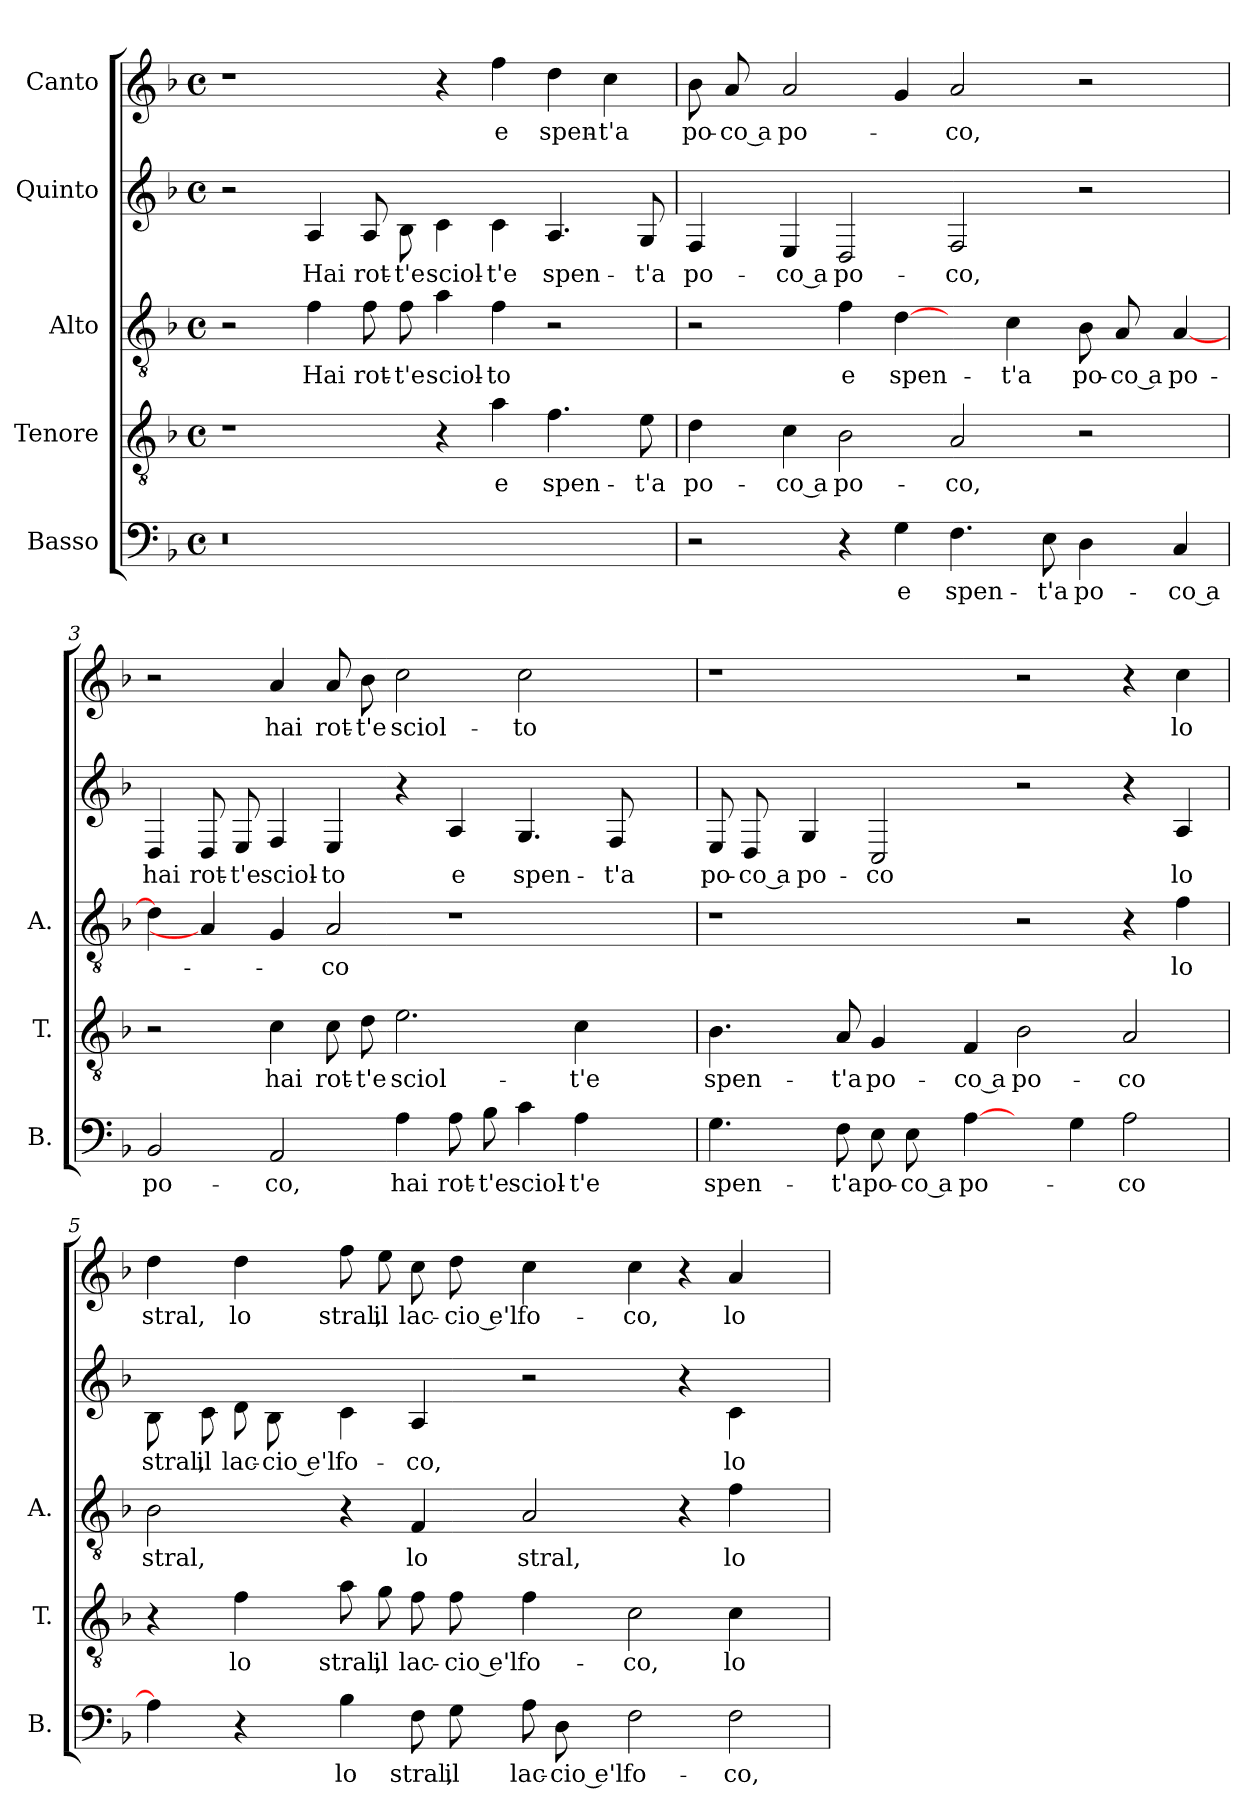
**kern	**text	**kern	**text	**kern	**text	**kern	**text	**kern	**text
*part5	*part5	*part4	*part4	*part3	*part3	*part2	*part2	*part1	*part1
*staff5	*staff5	*staff4	*staff4	*staff3	*staff3	*staff2	*staff2	*staff1	*staff1
*I"Basso	*	*I"Tenore	*	*I"Alto	*	*I"Quinto	*	*I"Canto	*
*I'B.	*	*I'T.	*	*I'A.	*	*	*	*	*
*clefF4	*	*clefGv2	*	*clefGv2	*	*clefG2	*	*clefG2	*
*k[b-]	*	*k[b-]	*	*k[b-]	*	*k[b-]	*	*k[b-]	*
*F:	*	*F:	*	*F:	*	*F:	*	*F:	*
*M4/4	*	*M4/4	*	*M4/4	*	*M4/4	*	*M4/4	*
*met(c)	*	*met(c)	*	*met(c)	*	*met(c)	*	*met(c)	*
=1	=1	=1	=1	=1	=1	=1	=1	=1	=1
!LO:N:vis=0	!	!	!	!	!	!	!	!	!
1r	.	1r	.	2r	.	2r	.	1r	.
.	.	.	.	4f\	Hai	4A/	Hai	.	.
.	.	.	.	8f\	rot-	8A/	rot-	.	.
.	.	.	.	8f\	-t'e	8B-\	-t'e	.	.
1ryy	.	4r	.	4a\	sciol-	4c\	sciol-	4r	.
.	.	4a\	e	4f\	-to	4c\	-t'e	4ff\	e
.	.	4.f\	spen-	2r	.	4.A/	spen-	4dd\	spen-
.	.	.	.	.	.	.	.	4cc\	-t'a
.	.	8e\	-t'a	.	.	8G/	-t'a	.	.
=2	=2	=2	=2	=2	=2	=2	=2	=2	=2
2r	.	4d\	po-	2r	.	4F/	po-	8b-\	po-
.	.	.	.	.	.	.	.	8a/	-co a
.	.	4c\	-co a	.	.	4E/	-co a	2a/	po-
4r	.	2B-\	po-	4f\	e	2D/	po-	.	.
4G\	e	.	.	[4d\	spen-	.	.	4g/	.
4.F\	spen-	2A/	-co,	4ryy	.	2F/	-co,	2a/	-co,
.	.	.	.	4c\	-t'a	.	.	.	.
8E\	-t'a	.	.	.	.	.	.	.	.
4D\	po-	2r	.	8B-\	po-	2r	.	2r	.
.	.	.	.	8A/	-co a	.	.	.	.
4C/	-co a	.	.	[4A/	po-	.	.	.	.
=3	=3	=3	=3	=3	=3	=3	=3	=3	=3
2BB-/	po-	2r	.	4d\]	.	4D/	hai	2r	.
.	.	.	.	4A/]	.	8D/	rot-	.	.
.	.	.	.	.	.	8E/	-t'e	.	.
2AA/	-co,	4c\	hai	4G/	.	4F/	sciol-	4a/	hai
.	.	8c\	rot-	2A/	-co	4E/	-to	8a/	rot-
.	.	8d\	-t'e	.	.	.	.	8b-\	-t'e
4A\	hai	2.e\	sciol-	.	.	4r	.	2cc\	sciol-
8A\	rot-	.	.	1r	.	4A/	e	.	.
8B-\	-t'e	.	.	.	.	.	.	.	.
4c\	sciol-	.	.	.	.	4.G/	spen-	2cc\	-to
4A\	-t'e	4c\	-t'e	.	.	.	.	.	.
.	.	.	.	.	.	8F/	-t'a	.	.
4ryy	.	4ryy	.	.	.	4ryy	.	4ryy	.
=4	=4	=4	=4	=4	=4	=4	=4	=4	=4
4.G\	spen-	4.B-\	spen-	1r	.	8E/	po-	1r	.
.	.	.	.	.	.	8D/	-co a	.	.
.	.	.	.	.	.	4G/	po-	.	.
8F\	-t'a	8A/	-t'a	.	.	.	.	.	.
8E\	po-	4G/	po-	.	.	2C/	-co	.	.
8E\	-co a	.	.	.	.	.	.	.	.
[4A\	po-	4F/	-co a	.	.	.	.	.	.
4ryy	.	2B-\	po-	2r	.	2r	.	2r	.
4G\	.	.	.	.	.	.	.	.	.
2A\	-co	2A/	-co	4r	.	4r	.	4r	.
.	.	.	.	4f\	lo	4A/	lo	4cc\	lo
=5	=5	=5	=5	=5	=5	=5	=5	=5	=5
4A\]	.	4r	.	2B-\	stral,	8B-\	stral,	4dd\	stral,
.	.	.	.	.	.	8c\	il	.	.
4r	.	4f\	lo	.	.	8d\	lac-	4dd\	lo
.	.	.	.	.	.	8B-\	-cio e'l	.	.
4B-\	lo	8a\	stral,	4r	.	4c\	fo-	8ff\	stral,
.	.	8g\	il	.	.	.	.	8ee\	il
8F\	stral,	8f\	lac-	4F/	lo	4A/	-co,	8cc\	lac-
8G\	il	8f\	-cio e'l	.	.	.	.	8dd\	-cio e'l
8A\	lac-	4f\	fo-	2A/	stral,	2r	.	4cc\	fo-
8D\	-cio e'l	.	.	.	.	.	.	.	.
2F\	fo-	2c\	-co,	.	.	.	.	4cc\	-co,
.	.	.	.	4r	.	4r	.	4r	.
2F\	-co,	4c\	lo	4f\	lo	4c\	lo	4a/	lo
.	.	4ryy	.	4ryy	.	4ryy	.	4ryy	.
=	=	=	=	=	=	=	=	=	=
*-	*-	*-	*-	*-	*-	*-	*-	*-	*-
